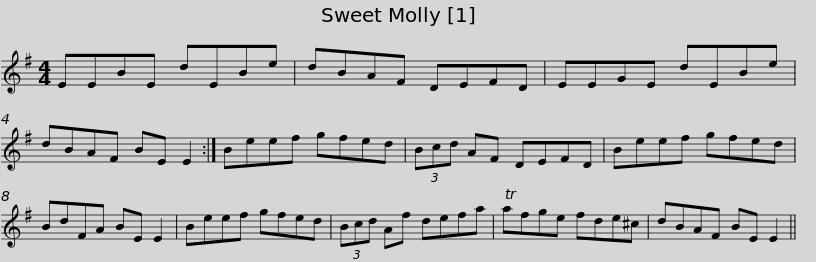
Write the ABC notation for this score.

X:1
L:1/8
M:4/4
I:linebreak $
K:Emin
V:1 treble
V:1
 EEBE dEBe | dBAF DEFD | EEGE dEBe | dBAF BE E2 :| Beef gfed |$ %5
 (3Bcd AF DEFD | Beef gfed | BdFA BE E2 | Beef gfed | (3Bcd Af defa |$ %10
 Tafge fde^c | dBAF BE E2 || %12
